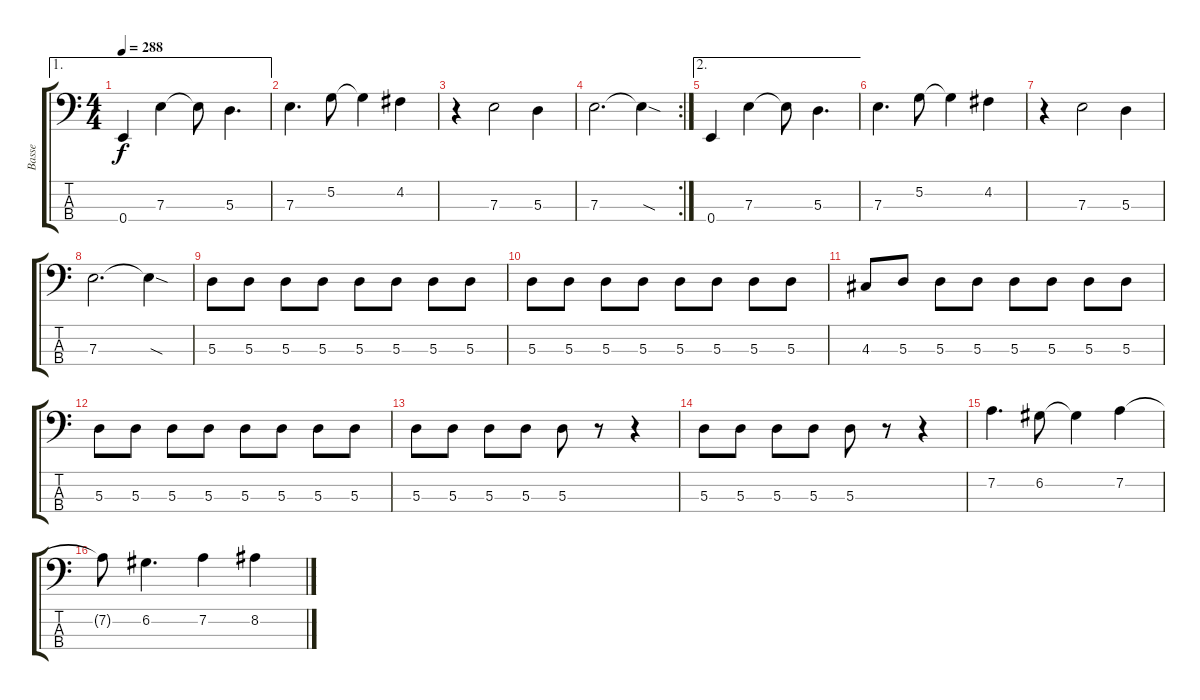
\track ("Basse" "Basse") {instrument electricbassfinger}
\staff {score tabs}
\tuning (G2 D2 A1 E1) {hide}
\ae 1
\ts (4 4)
\tempo 288
\clef f4
\ks c
0.4.4{dy f} 7.3.4 7.3{t}.8 5.3.4{d} |
7.3.4{d} 5.2.8 5.2{t}.4 4.2.4 |
r.4 7.3.2 5.3.4 |
\rc 2
7.3.2{d} 7.3{sod t}.4 |
\ae 2
0.4.4 7.3.4 7.3{t}.8 5.3.4{d} |
7.3.4{d} 5.2.8 5.2{t}.4 4.2.4 |
r.4 7.3.2 5.3.4 |
7.3.2{d} 7.3{sod t}.4 |
5.3.8 5.3.8 5.3.8 5.3.8 5.3.8 5.3.8 5.3.8 5.3.8 |
5.3.8 5.3.8 5.3.8 5.3.8 5.3.8 5.3.8 5.3.8 5.3.8 |
4.3.8 5.3.8 5.3.8 5.3.8 5.3.8 5.3.8 5.3.8 5.3.8 |
5.3.8 5.3.8 5.3.8 5.3.8 5.3.8 5.3.8 5.3.8 5.3.8 |
5.3.8 5.3.8 5.3.8 5.3.8 5.3.8 r.8 r.4 |
5.3.8 5.3.8 5.3.8 5.3.8 5.3.8 r.8 r.4 |
7.2.4{d} 6.2.8 6.2{t}.4 7.2.4 |
7.2{t}.8 6.2.4{d} 7.2.4 8.2.4
